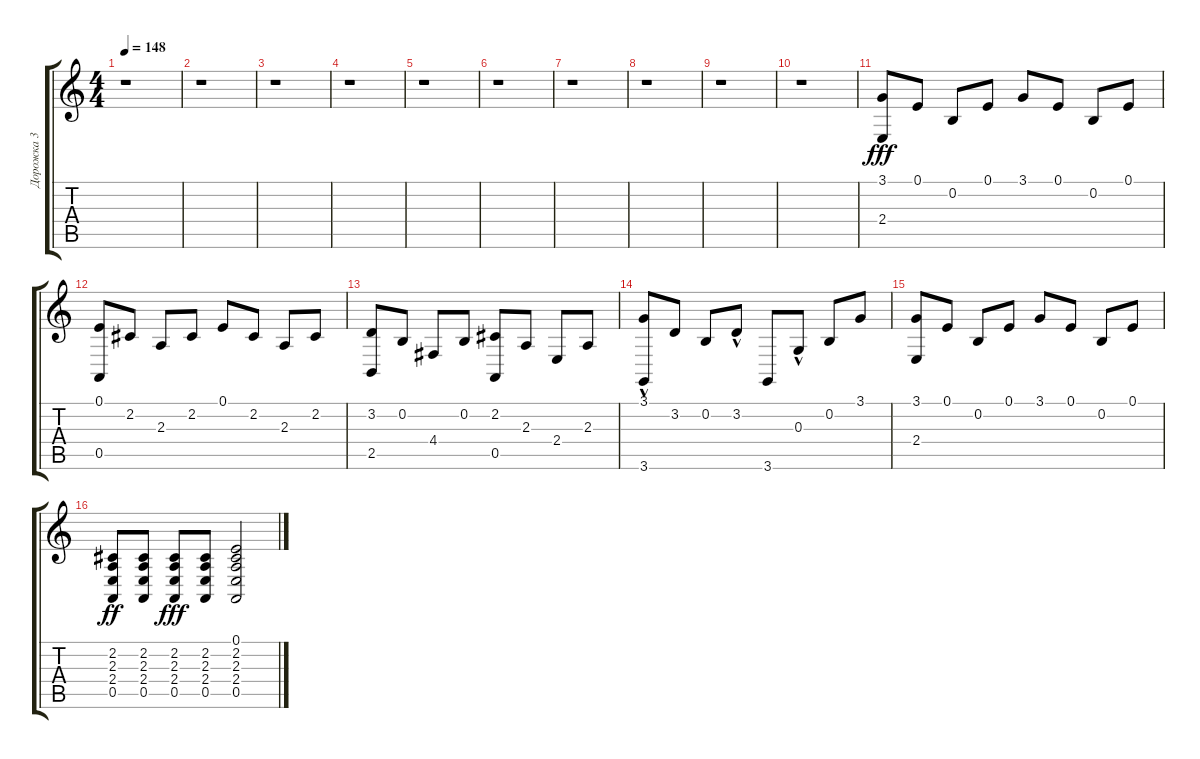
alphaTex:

\track ("Дорожка 3" "Дорожка 3") {instrument brightacousticpiano}
\staff {score tabs}
\tuning (E4 B3 G3 D3 A2 E2) {hide}
\ts (4 4)
\tempo 148
\clef g2
\ks c
r.1{dy fff} |
r.1 |
r.1 |
r.1 |
r.1 |
r.1 |
r.1 |
r.1 |
r.1 |
r.1 |
(3.1 2.4).8 0.1.8 0.2.8 0.1.8 3.1.8 0.1.8 0.2.8 0.1.8 |
(0.1 0.5).8 2.2.8 2.3.8 2.2.8 0.1.8 2.2.8 2.3.8 2.2.8 |
(3.2 2.5).8 0.2.8 4.4.8 0.2.8 (2.2 0.5).8 2.3.8 2.4.8 2.3.8 |
(3.1{hac} 3.6).8 3.2.8 0.2.8 3.2{hac}.8 3.6.8 0.3{hac}.8 0.2.8 3.1.8 |
(3.1 2.4).8 0.1.8 0.2.8 0.1.8 3.1.8 0.1.8 0.2.8 0.1.8 |
(2.2 2.3 2.4 0.5).8{dy ff} (2.2 2.3 2.4 0.5).8 (2.2 2.3 2.4 0.5).8{dy fff} (2.2 2.3 2.4 0.5).8 (0.1 2.2 2.3 2.4 0.5).2
